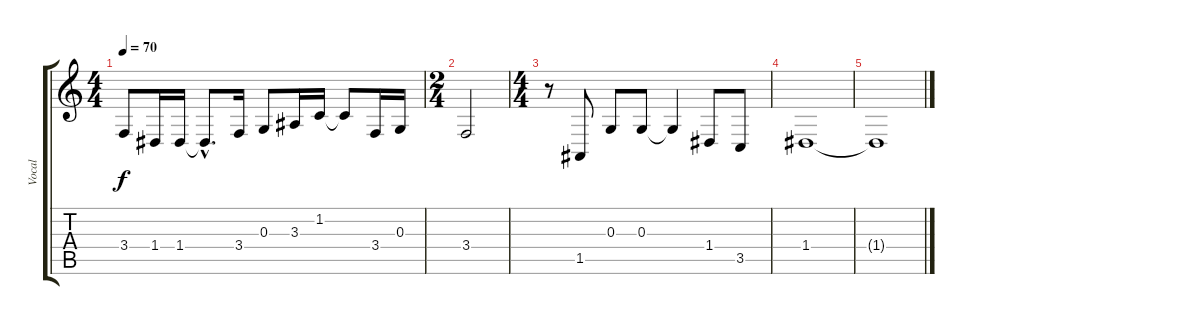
\track ("Vocal" "Vocal") {instrument synthvoice}
\staff {score tabs}
\tuning (E4 B3 G3 D3 A2 E2) {hide}
\ts (4 4)
\tempo 70
\clef g2
\ks c
3.4.8{dy f} 1.4.16 1.4.16 1.4{hac t}.8{d} 3.4.16 0.3.8 3.3.16 1.2.16 1.2{t}.8 3.4.16 0.3.16 |
\ts (2 4)
3.4.2 |
\ts (4 4)
r.8 1.5.8 0.3.8 0.3.8 0.3{t}.4 1.4.8 3.5.8 |
1.4.1 |
1.4{t}.1
